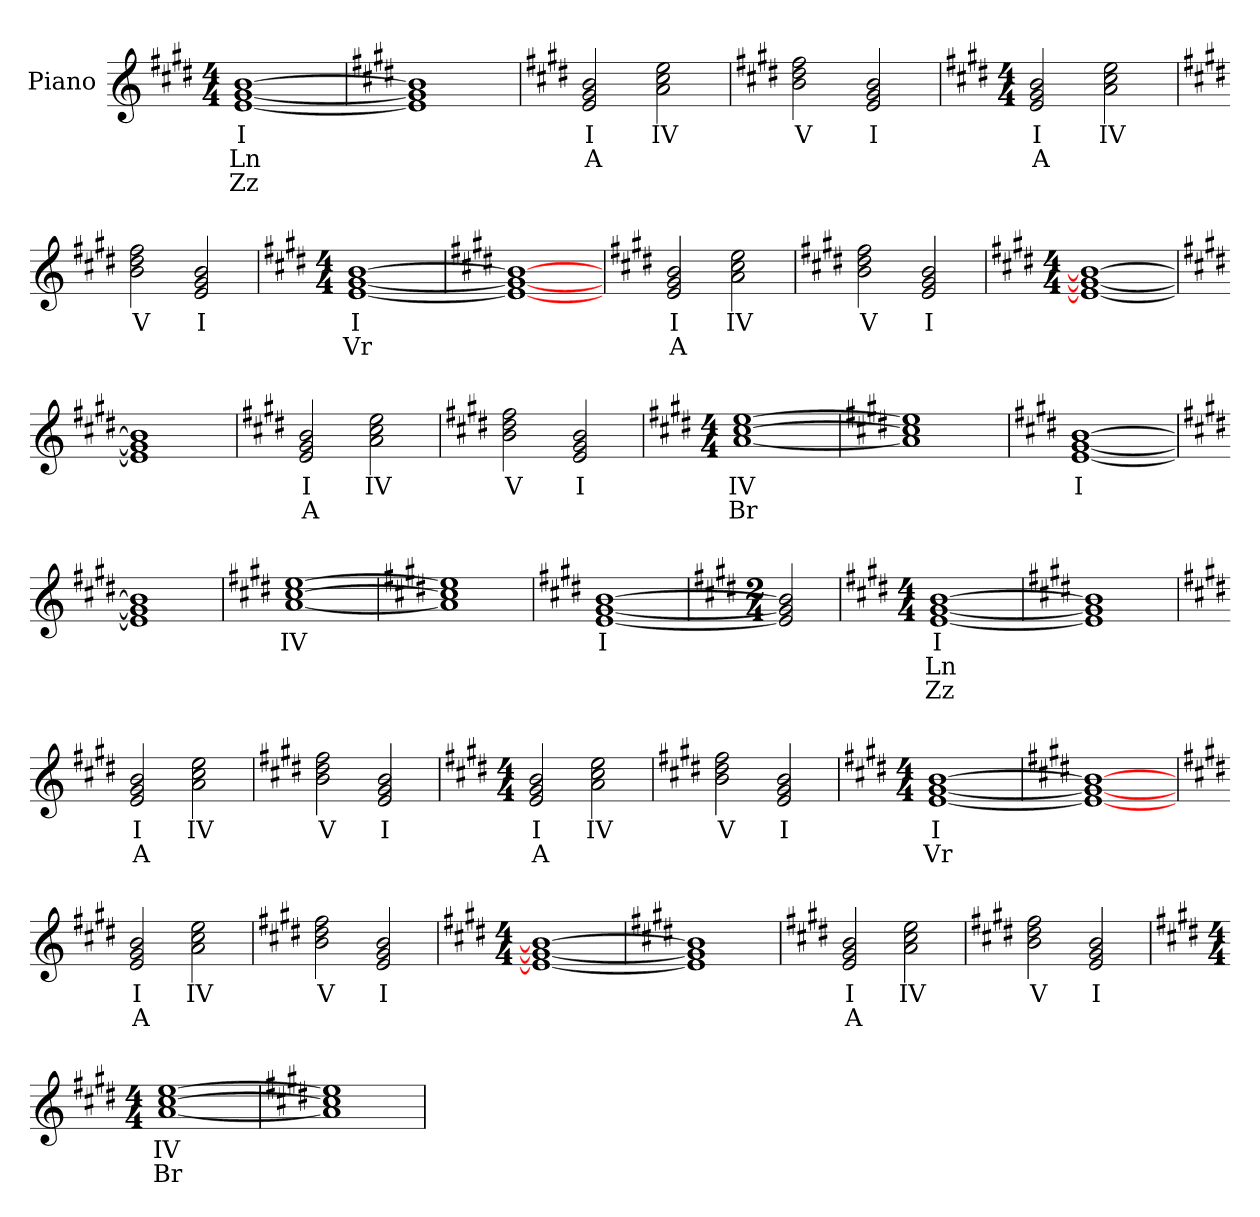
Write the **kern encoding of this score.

**kern	**text	**text	**text
*part1	*part1	*part1	*part1
*staff1	*staff1	*staff1	*staff1
*I"Piano	*	*	*
*I'Pno	*	*	*
*k[f#c#g#d#]	*	*	*
*E:	*	*	*
*M4/4	*	*	*
=	=	=	=
[1e [1g# [1b	I	Ln	Zz
=	=	=	=
*k[f#c#g#d#]	*	*	*
*E:	*	*	*
1e] 1g#] 1b]	.	.	.
=	=	=	=
*k[f#c#g#d#]	*	*	*
*E:	*	*	*
2e 2g# 2b	I	A	.
2a 2cc# 2ee	IV	.	.
=	=	=	=
*k[f#c#g#d#]	*	*	*
*E:	*	*	*
2b 2dd# 2ff#	V	.	.
2e 2g# 2b	I	.	.
=	=	=	=
*k[f#c#g#d#]	*	*	*
*E:	*	*	*
*M4/4	*	*	*
2e 2g# 2b	I	A	.
2a 2cc# 2ee	IV	.	.
=	=	=	=
*k[f#c#g#d#]	*	*	*
*E:	*	*	*
2b 2dd# 2ff#	V	.	.
2e 2g# 2b	I	.	.
=	=	=	=
*k[f#c#g#d#]	*	*	*
*E:	*	*	*
*M4/4	*	*	*
[1e [1g# [1b	I	Vr	.
=	=	=	=
*k[f#c#g#d#]	*	*	*
*E:	*	*	*
1e_ 1g#_ 1b_	.	.	.
=	=	=	=
*k[f#c#g#d#]	*	*	*
*E:	*	*	*
2e 2g# 2b	I	A	.
2a 2cc# 2ee	IV	.	.
=	=	=	=
*k[f#c#g#d#]	*	*	*
*E:	*	*	*
2b 2dd# 2ff#	V	.	.
2e 2g# 2b	I	.	.
=	=	=	=
*k[f#c#g#d#]	*	*	*
*E:	*	*	*
*M4/4	*	*	*
1e_ 1g#_ 1b_	.	.	.
=	=	=	=
*k[f#c#g#d#]	*	*	*
*E:	*	*	*
1e] 1g#] 1b]	.	.	.
=	=	=	=
*k[f#c#g#d#]	*	*	*
*E:	*	*	*
2e 2g# 2b	I	A	.
2a 2cc# 2ee	IV	.	.
=	=	=	=
*k[f#c#g#d#]	*	*	*
*E:	*	*	*
2b 2dd# 2ff#	V	.	.
2e 2g# 2b	I	.	.
=	=	=	=
*k[f#c#g#d#]	*	*	*
*E:	*	*	*
*M4/4	*	*	*
[1a [1cc# [1ee	IV	Br	.
=	=	=	=
*k[f#c#g#d#]	*	*	*
*E:	*	*	*
1a] 1cc#] 1ee]	.	.	.
=	=	=	=
*k[f#c#g#d#]	*	*	*
*E:	*	*	*
[1e [1g# [1b	I	.	.
=	=	=	=
*k[f#c#g#d#]	*	*	*
*E:	*	*	*
1e] 1g#] 1b]	.	.	.
=	=	=	=
*k[f#c#g#d#]	*	*	*
*E:	*	*	*
[1a [1cc# [1ee	IV	.	.
=	=	=	=
*k[f#c#g#d#]	*	*	*
*E:	*	*	*
1a] 1cc#] 1ee]	.	.	.
=	=	=	=
*k[f#c#g#d#]	*	*	*
*E:	*	*	*
[1e [1g# [1b	I	.	.
=	=	=	=
*k[f#c#g#d#]	*	*	*
*E:	*	*	*
*M2/4	*	*	*
2e] 2g#] 2b]	.	.	.
=	=	=	=
*k[f#c#g#d#]	*	*	*
*E:	*	*	*
*M4/4	*	*	*
[1e [1g# [1b	I	Ln	Zz
=	=	=	=
*k[f#c#g#d#]	*	*	*
*E:	*	*	*
1e] 1g#] 1b]	.	.	.
=	=	=	=
*k[f#c#g#d#]	*	*	*
*E:	*	*	*
2e 2g# 2b	I	A	.
2a 2cc# 2ee	IV	.	.
=	=	=	=
*k[f#c#g#d#]	*	*	*
*E:	*	*	*
2b 2dd# 2ff#	V	.	.
2e 2g# 2b	I	.	.
=	=	=	=
*k[f#c#g#d#]	*	*	*
*E:	*	*	*
*M4/4	*	*	*
2e 2g# 2b	I	A	.
2a 2cc# 2ee	IV	.	.
=	=	=	=
*k[f#c#g#d#]	*	*	*
*E:	*	*	*
2b 2dd# 2ff#	V	.	.
2e 2g# 2b	I	.	.
=	=	=	=
*k[f#c#g#d#]	*	*	*
*E:	*	*	*
*M4/4	*	*	*
[1e [1g# [1b	I	Vr	.
=	=	=	=
*k[f#c#g#d#]	*	*	*
*E:	*	*	*
1e_ 1g#_ 1b_	.	.	.
=	=	=	=
*k[f#c#g#d#]	*	*	*
*E:	*	*	*
2e 2g# 2b	I	A	.
2a 2cc# 2ee	IV	.	.
=	=	=	=
*k[f#c#g#d#]	*	*	*
*E:	*	*	*
2b 2dd# 2ff#	V	.	.
2e 2g# 2b	I	.	.
=	=	=	=
*k[f#c#g#d#]	*	*	*
*E:	*	*	*
*M4/4	*	*	*
1e_ 1g#_ 1b_	.	.	.
=	=	=	=
*k[f#c#g#d#]	*	*	*
*E:	*	*	*
1e] 1g#] 1b]	.	.	.
=	=	=	=
*k[f#c#g#d#]	*	*	*
*E:	*	*	*
2e 2g# 2b	I	A	.
2a 2cc# 2ee	IV	.	.
=	=	=	=
*k[f#c#g#d#]	*	*	*
*E:	*	*	*
2b 2dd# 2ff#	V	.	.
2e 2g# 2b	I	.	.
=	=	=	=
*k[f#c#g#d#]	*	*	*
*E:	*	*	*
*M4/4	*	*	*
[1a [1cc# [1ee	IV	Br	.
=	=	=	=
*k[f#c#g#d#]	*	*	*
*E:	*	*	*
1a] 1cc#] 1ee]	.	.	.
=	=	=	=
*-	*-	*-	*-
